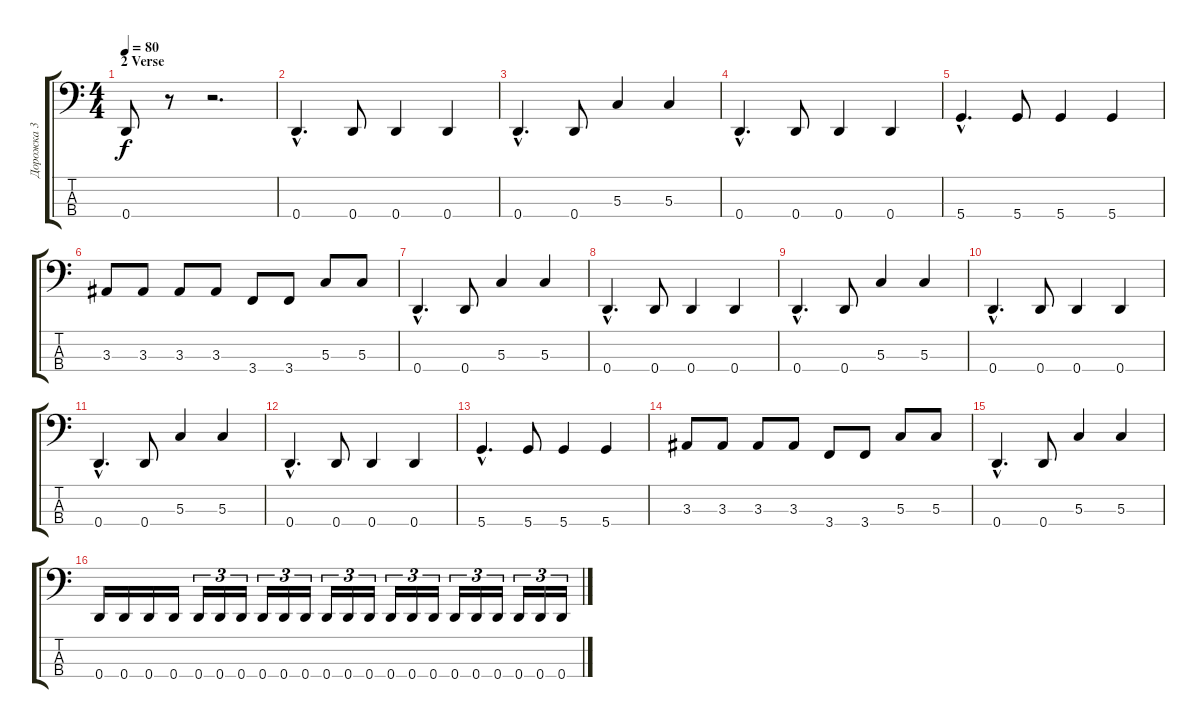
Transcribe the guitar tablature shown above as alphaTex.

\track ("Дорожка 3" "Дорожка 3") {instrument electricbassfinger}
\staff {score tabs}
\tuning (F2 C2 G1 D1) {hide}
\ts (4 4)
\section ("" "2 Verse")
\tempo 80
\clef f4
\ks c
0.4.8{dy f} r.8 r.2{d} |
0.4{hac}.4{d} 0.4.8 0.4.4 0.4.4 |
0.4{hac}.4{d} 0.4.8 5.3.4 5.3.4 |
0.4{hac}.4{d} 0.4.8 0.4.4 0.4.4 |
5.4{hac}.4{d} 5.4.8 5.4.4 5.4.4 |
3.3.8 3.3.8 3.3.8 3.3.8 3.4.8 3.4.8 5.3.8 5.3.8 |
0.4{hac}.4{d} 0.4.8 5.3.4 5.3.4 |
0.4{hac}.4{d} 0.4.8 0.4.4 0.4.4 |
0.4{hac}.4{d} 0.4.8 5.3.4 5.3.4 |
0.4{hac}.4{d} 0.4.8 0.4.4 0.4.4 |
0.4{hac}.4{d} 0.4.8 5.3.4 5.3.4 |
0.4{hac}.4{d} 0.4.8 0.4.4 0.4.4 |
5.4{hac}.4{d} 5.4.8 5.4.4 5.4.4 |
3.3.8 3.3.8 3.3.8 3.3.8 3.4.8 3.4.8 5.3.8 5.3.8 |
0.4{hac}.4{d} 0.4.8 5.3.4 5.3.4 |
0.4.16 0.4.16 0.4.16 0.4.16 0.4.16{tu (3 2)} 0.4.16{tu (3 2)} 0.4.16{tu (3 2)} 0.4.16{tu (3 2)} 0.4.16{tu (3 2)} 0.4.16{tu (3 2)} 0.4.16{tu (3 2)} 0.4.16{tu (3 2)} 0.4.16{tu (3 2)} 0.4.16{tu (3 2)} 0.4.16{tu (3 2)} 0.4.16{tu (3 2)} 0.4.16{tu (3 2)} 0.4.16{tu (3 2)} 0.4.16{tu (3 2)} 0.4.16{tu (3 2)} 0.4.16{tu (3 2)} 0.4.16{tu (3 2)}
